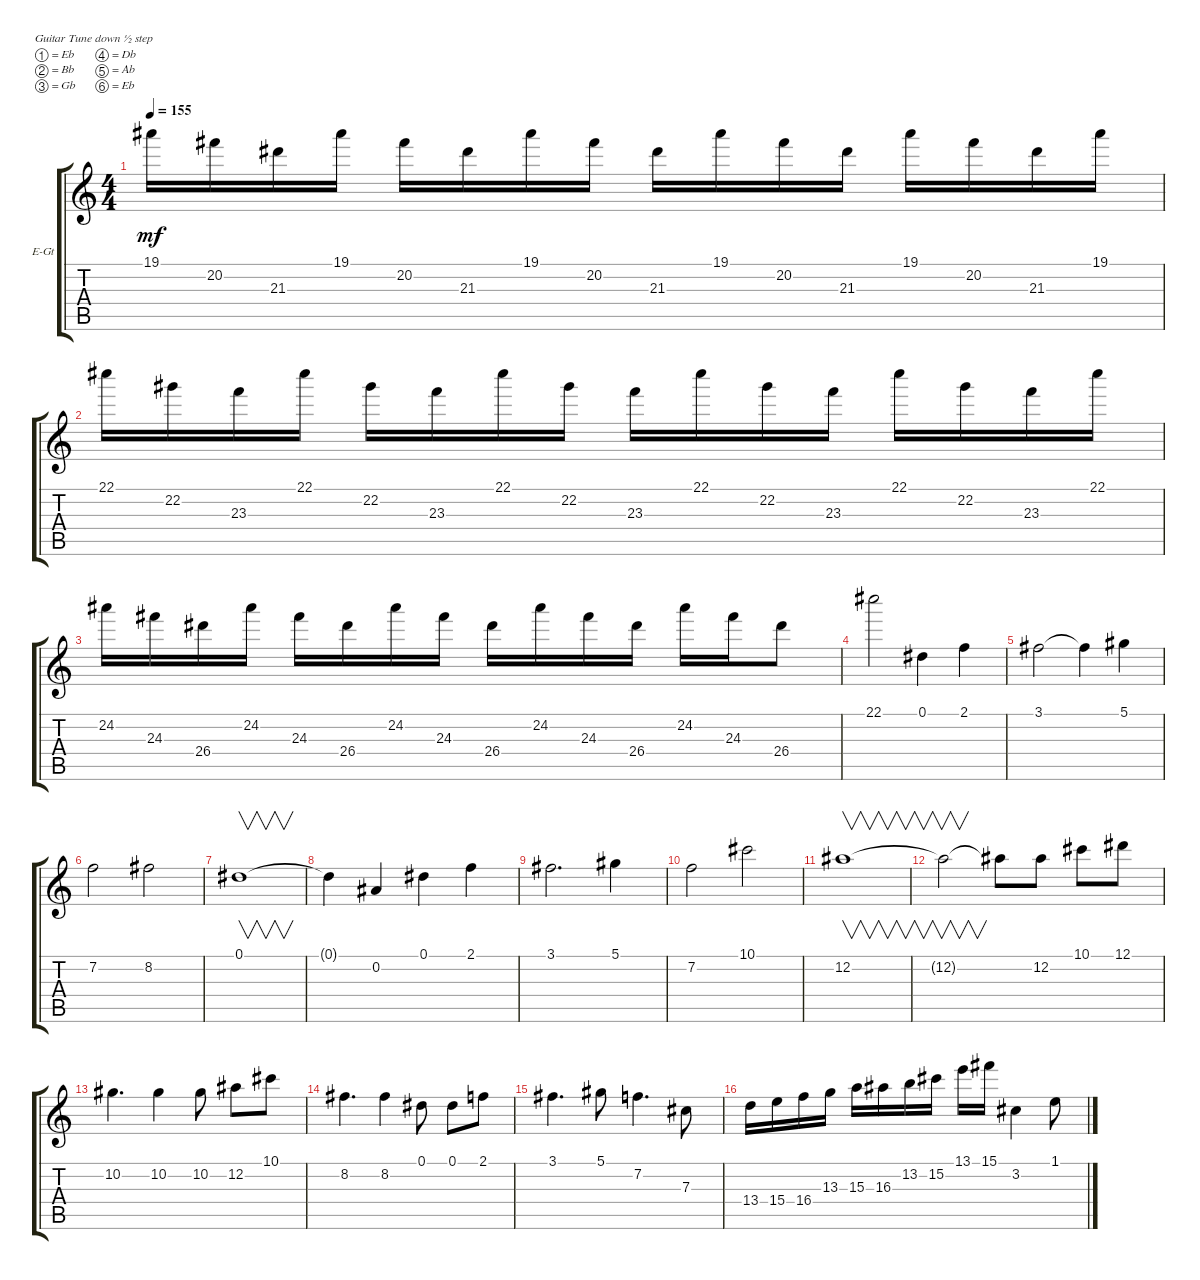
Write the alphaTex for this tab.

\defaultSystemsLayout 4
\bracketExtendMode groupsimilarinstruments
\firstSystemTrackNameOrientation horizontal
\otherSystemsTrackNameOrientation horizontal
\track ("Electric Guitar" "E-Gt") {instrument distortionguitar}
\staff {score tabs}
\tuning (Eb4 Bb3 Gb3 Db3 Ab2 Eb2)
\ts (4 4)
\tempo 155
\clef g2
\scale
0.333333
\ks c
19.1.16{dy mf} 20.2.16 21.3.16 19.1.16 20.2.16 21.3.16 19.1.16 20.2.16 21.3.16 19.1.16 20.2.16 21.3.16 19.1.16 20.2.16 21.3.16 19.1.16 |
\scale
0.333333 22.1.16 22.2.16 23.3.16 22.1.16 22.2.16 23.3.16 22.1.16 22.2.16 23.3.16 22.1.16 22.2.16 23.3.16 22.1.16 22.2.16 23.3.16 22.1.16 |
\scale
0.333333 24.2.16 24.3.16 26.4.16 24.2.16 24.3.16 26.4.16 24.2.16 24.3.16 26.4.16 24.2.16 24.3.16 26.4.16 24.2.16 24.3.16 26.4.8 |
\scale
0.333333 22.1.2 0.1.4 2.1.4 |
\scale
0.333333 3.1.2 3.1{t}.4 5.1.4 |
\scale
0.333333 7.2.2 8.2.2 |
\scale
0.333333 0.1.1{v} |
\scale
0.333333 0.1{t}.4 0.2.4 0.1.4 2.1.4 |
\scale
0.333333 3.1.2{d} 5.1.4 |
\scale
0.333333 7.2.2 10.1.2 |
\scale
0.333333 12.2.1{v} |
\scale
0.333333 12.2{t}.2{v} 12.2{t}.8 12.2.8 10.1.8 12.1.8 |
\scale
0.333333 10.2.4{d} 10.2.4 10.2.8 12.2.8 10.1.8 |
\scale
0.333333 8.2.4{d} 8.2.4 0.1.8 0.1.8 2.1.8 |
\scale
0.333333 3.1.4{d} 5.1.8 7.2.4{d} 7.3.8 |
\scale
0.333333 13.4.16 15.4.16 16.4.16 13.3.16 15.3.16 16.3.16 13.2.16 15.2.16 13.1.16 15.1.16 3.2.4 1.1.8
